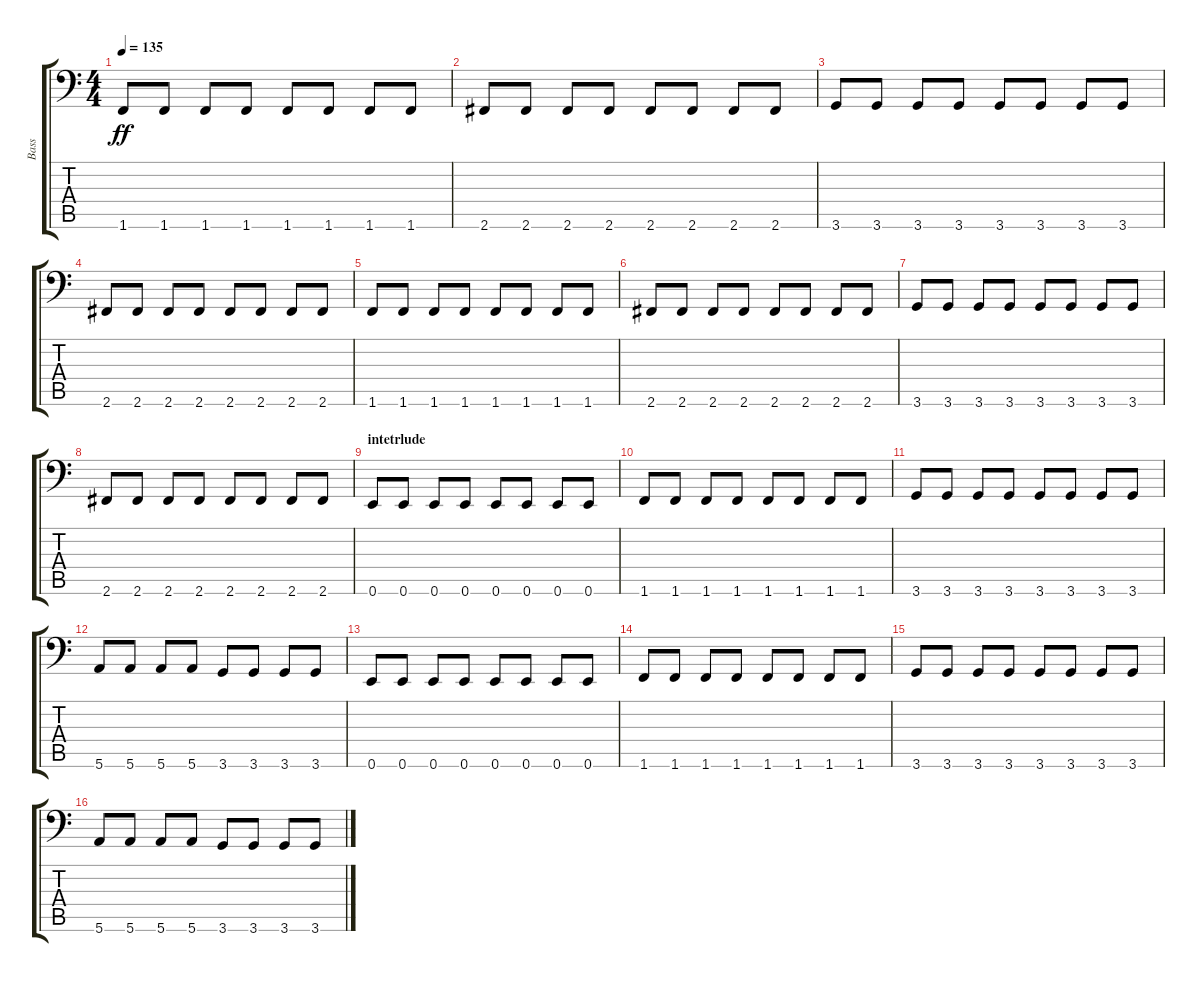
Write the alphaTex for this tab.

\track ("Bass" "Bass") {instrument electricbassfinger}
\staff {score tabs}
\tuning (E3 B2 G2 D2 A1 E1) {hide}
\ts (4 4)
\tempo 135
\clef f4
\ks c
1.6.8{dy ff} 1.6.8 1.6.8 1.6.8 1.6.8 1.6.8 1.6.8 1.6.8 |
2.6.8 2.6.8 2.6.8 2.6.8 2.6.8 2.6.8 2.6.8 2.6.8 |
3.6.8 3.6.8 3.6.8 3.6.8 3.6.8 3.6.8 3.6.8 3.6.8 |
2.6.8 2.6.8 2.6.8 2.6.8 2.6.8 2.6.8 2.6.8 2.6.8 |
1.6.8 1.6.8 1.6.8 1.6.8 1.6.8 1.6.8 1.6.8 1.6.8 |
2.6.8 2.6.8 2.6.8 2.6.8 2.6.8 2.6.8 2.6.8 2.6.8 |
3.6.8 3.6.8 3.6.8 3.6.8 3.6.8 3.6.8 3.6.8 3.6.8 |
2.6.8 2.6.8 2.6.8 2.6.8 2.6.8 2.6.8 2.6.8 2.6.8 |
\section ("" "intetrlude")
0.6.8 0.6.8 0.6.8 0.6.8 0.6.8 0.6.8 0.6.8 0.6.8 |
1.6.8 1.6.8 1.6.8 1.6.8 1.6.8 1.6.8 1.6.8 1.6.8 |
3.6.8 3.6.8 3.6.8 3.6.8 3.6.8 3.6.8 3.6.8 3.6.8 |
5.6.8 5.6.8 5.6.8 5.6.8 3.6.8 3.6.8 3.6.8 3.6.8 |
0.6.8 0.6.8 0.6.8 0.6.8 0.6.8 0.6.8 0.6.8 0.6.8 |
1.6.8 1.6.8 1.6.8 1.6.8 1.6.8 1.6.8 1.6.8 1.6.8 |
3.6.8 3.6.8 3.6.8 3.6.8 3.6.8 3.6.8 3.6.8 3.6.8 |
5.6.8 5.6.8 5.6.8 5.6.8 3.6.8 3.6.8 3.6.8 3.6.8
